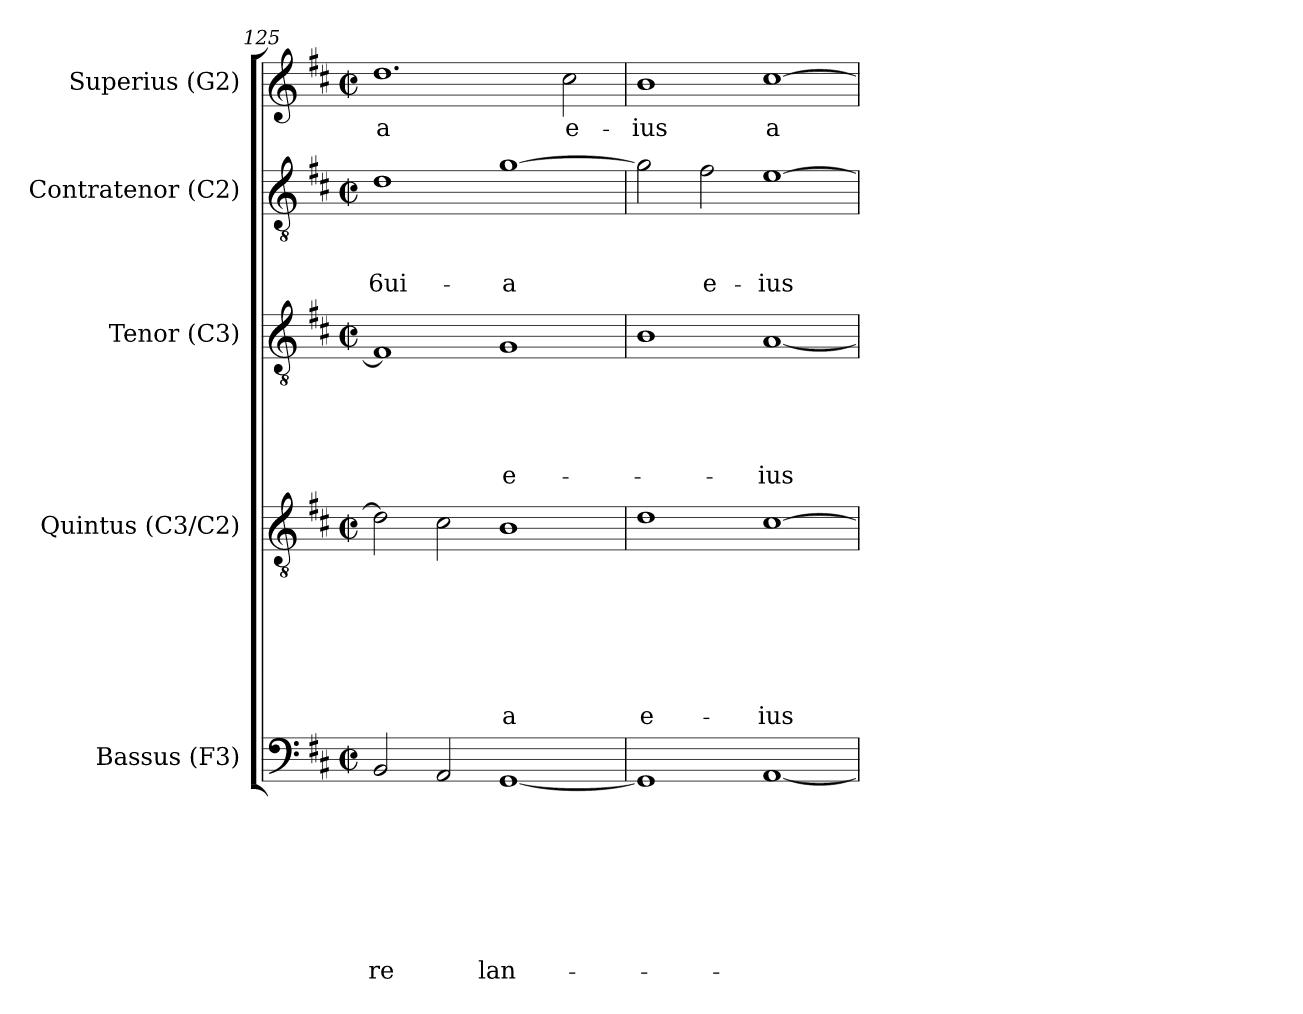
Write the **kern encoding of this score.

**kern	**text	**text	**text	**text	**text	**text	**text	**text	**kern	**text	**text	**text	**text	**text	**text	**text	**kern	**text	**text	**text	**text	**text	**kern	**text	**text	**text	**kern	**text
*part5	*part5	*part5	*part5	*part5	*part5	*part5	*part5	*part5	*part4	*part4	*part4	*part4	*part4	*part4	*part4	*part4	*part3	*part3	*part3	*part3	*part3	*part3	*part2	*part2	*part2	*part2	*part1	*part1
*staff5	*staff5	*staff5	*staff5	*staff5	*staff5	*staff5	*staff5	*staff5	*staff4	*staff4	*staff4	*staff4	*staff4	*staff4	*staff4	*staff4	*staff3	*staff3	*staff3	*staff3	*staff3	*staff3	*staff2	*staff2	*staff2	*staff2	*staff1	*staff1
*I"Bassus (F3)	*	*	*	*	*	*	*	*	*I"Quintus (C3/C2)	*	*	*	*	*	*	*	*I"Tenor (C3)	*	*	*	*	*	*I"Contratenor (C2)	*	*	*	*I"Superius (G2)	*
*I'B.	*	*	*	*	*	*	*	*	*I'Q.	*	*	*	*	*	*	*	*I'T.	*	*	*	*	*	*I'Ct.	*	*	*	*I'S.	*
*clefF4	*	*	*	*	*	*	*	*	*clefGv2	*	*	*	*	*	*	*	*clefGv2	*	*	*	*	*	*clefGv2	*	*	*	*clefG2	*
*k[f#c#]	*	*	*	*	*	*	*	*	*k[f#c#]	*	*	*	*	*	*	*	*k[f#c#]	*	*	*	*	*	*k[f#c#]	*	*	*	*k[f#c#]	*
*D:	*	*	*	*	*	*	*	*	*D:	*	*	*	*	*	*	*	*D:	*	*	*	*	*	*D:	*	*	*	*D:	*
*M2/2	*	*	*	*	*	*	*	*	*M2/2	*	*	*	*	*	*	*	*M2/2	*	*	*	*	*	*M2/2	*	*	*	*M2/2	*
*met(c|)	*	*	*	*	*	*	*	*	*met(c|)	*	*	*	*	*	*	*	*met(c|)	*	*	*	*	*	*met(c|)	*	*	*	*met(c|)	*
=125	=125	=125	=125	=125	=125	=125	=125	=125	=125	=125	=125	=125	=125	=125	=125	=125	=125	=125	=125	=125	=125	=125	=125	=125	=125	=125	=125	=125
!	!	!	!	!	!	!	!	!LO:LY:b	!	!	!	!	!	!	!	!	!	!	!	!	!	!	!	!	!	!LO:LY:b	!	!LO:LY:b:rj
2BB/	.	.	.	.	.	.	.	-re	2d\]	.	.	.	.	.	.	.	1F#]	.	.	.	.	.	1d	.	.	6ui-	1.dd	-a
2AA/	.	.	.	.	.	.	.	.	2c#\	.	.	.	.	.	.	.	.	.	.	.	.	.	.	.	.	.	.	.
!	!	!	!	!	!	!	!	!LO:LY:b	!	!	!	!	!	!	!	!LO:LY:b:rj	!	!	!	!	!	!LO:LY:b:rj	!	!	!	!LO:LY:b:rj	!	!
[<1GG	.	.	.	.	.	.	.	lan-	1B	.	.	.	.	.	.	-a	1G	.	.	.	.	e-	[<1g	.	.	-a	.	.
!	!	!	!	!	!	!	!	!	!	!	!	!	!	!	!	!	!	!	!	!	!	!	!	!	!	!	!	!LO:LY:b
.	.	.	.	.	.	.	.	.	.	.	.	.	.	.	.	.	.	.	.	.	.	.	.	.	.	.	2cc#\	e-
!!LO:LB:g=z
=126	=126	=126	=126	=126	=126	=126	=126	=126	=126	=126	=126	=126	=126	=126	=126	=126	=126	=126	=126	=126	=126	=126	=126	=126	=126	=126	=126	=126
!	!	!	!	!	!	!	!	!	!	!	!	!	!	!	!	!LO:LY:b:rj	!	!	!	!	!	!	!	!	!	!	!	!LO:LY:b
1GG]	.	.	.	.	.	.	.	.	1d	.	.	.	.	.	.	e-	1B	.	.	.	.	.	2g\]	.	.	.	1b	-ius
!	!	!	!	!	!	!	!	!	!	!	!	!	!	!	!	!	!	!	!	!	!	!	!	!	!	!LO:LY:b	!	!
.	.	.	.	.	.	.	.	.	.	.	.	.	.	.	.	.	.	.	.	.	.	.	2f#\	.	.	e-	.	.
!	!	!	!	!	!	!	!	!	!	!	!	!	!	!	!	!LO:LY:b	!	!	!	!	!	!LO:LY:b	!	!	!	!LO:LY:b	!	!LO:LY:b:rj
[<1AA	.	.	.	.	.	.	.	.	[>1c#	.	.	.	.	.	.	-ius	[<1A	.	.	.	.	-ius	[>1e	.	.	-ius	[>1cc#	a-
=	=	=	=	=	=	=	=	=	=	=	=	=	=	=	=	=	=	=	=	=	=	=	=	=	=	=	=	=
*-	*-	*-	*-	*-	*-	*-	*-	*-	*-	*-	*-	*-	*-	*-	*-	*-	*-	*-	*-	*-	*-	*-	*-	*-	*-	*-	*-	*-
